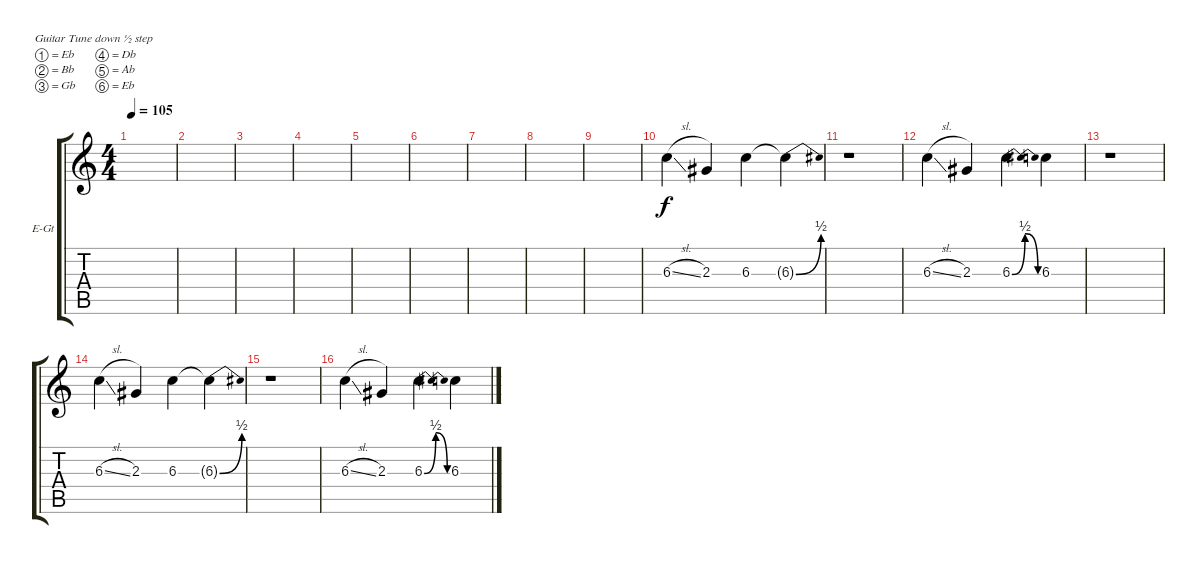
\bracketExtendMode groupsimilarinstruments
\firstSystemTrackNameOrientation horizontal
\otherSystemsTrackNameOrientation horizontal
\track ("Mike Harmony Guitar 2" "E-Gt") {instrument distortionguitar}
\staff {score tabs}
\tuning (Eb4 Bb3 Gb3 Db3 Ab2 Eb2)
\ts (4 4)
\tempo 105
\clef g2
\scale
0.485477
\ks c
|
\scale
0.257261 |
\scale
0.257261 |
\scale
0.333333 |
\scale
0.333333 |
\scale
0.333333 |
\scale
0.333333 |
\scale
0.333333 |
\scale
0.333333 |
\scale
0.333333 6.3{sl}.4 2.3.4 6.3.4 6.3{be (bend 0 0 6 2) t}.4 |
\scale
0.333333 r.1 |
\scale
0.333333 6.3{sl}.4 2.3.4 6.3{be (bendrelease 0 0 10.2 2 20.4 2 55.8 0)}.4 6.3.4 |
\scale
0.333333 r.1 |
\scale
0.333333 6.3{sl}.4 2.3.4 6.3.4 6.3{be (bend 0 0 6 2) t}.4 |
\scale
0.333333 r.1 |
6.3{sl}.4 2.3.4 6.3{be (bendrelease 0 0 10.2 2 20.4 2 55.8 0)}.4 6.3.4
